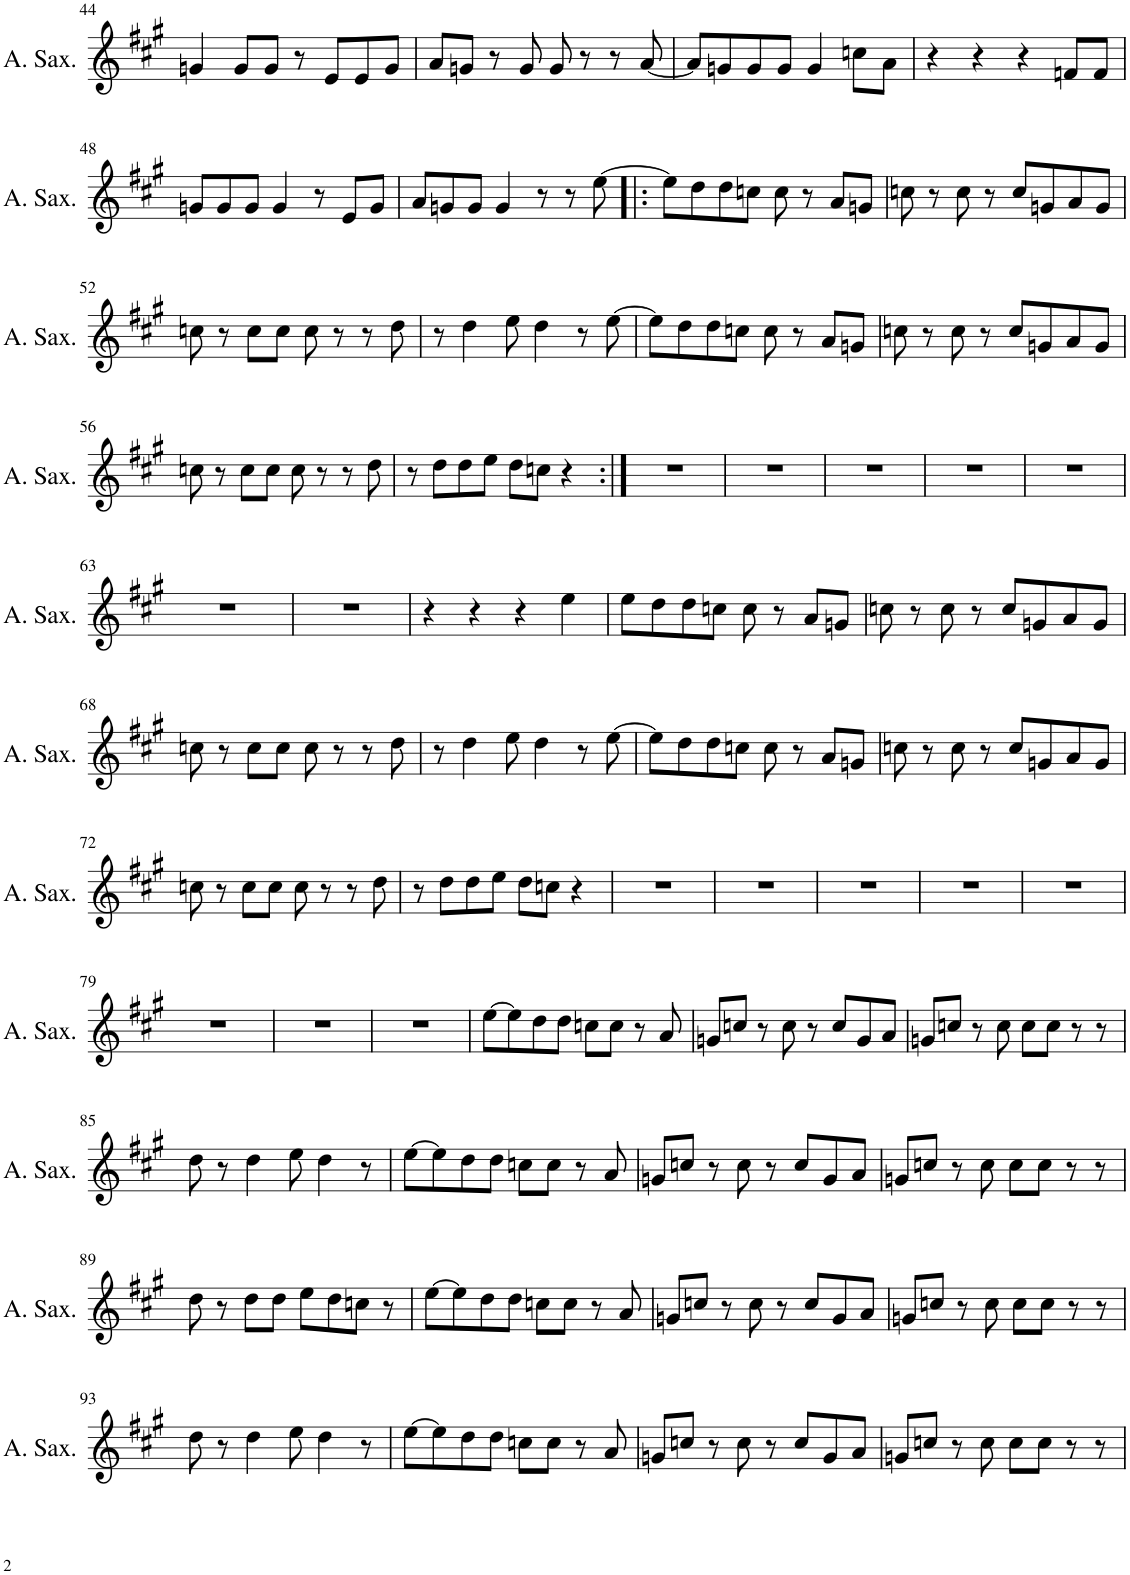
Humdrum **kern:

**kern
*part1
*staff1
*I"Alto Saxophone
*I'A. Sax.
!!LO:PB:g=z
*clefG2
*Trd5c9
*k[f#c#g#]
*M4/4
=44
4gn/
8g/L
8g/J
8r
8e/L
8e/
8g/J
=45
8a/L
8gn/J
8r
8g/
8g/
8r
8r
[8a/
=46
8a/L]
8gn/
8g/
8g/J
4g/
8ccn\L
8a\J
=47
4r
4r
4r
8fn/L
8f/J
!!LO:LB:g=z
=48
8gn/L
8g/
8g/J
4g/
8r
8e/L
8g/J
=49
8a/L
8gn/
8g/J
4g/
8r
8r
[8ee\
=50!|:
8ee\L]
8dd\
8dd\
8ccn\J
8cc\
8r
8a/L
8gn/J
=51
8ccn\
8r
8cc\
8r
8cc/L
8gn/
8a/
8g/J
!!LO:LB:g=z
=52
8ccn\
8r
8cc\L
8cc\J
8cc\
8r
8r
8dd\
=53
8r
4dd\
8ee\
4dd\
8r
[8ee\
=54
8ee\L]
8dd\
8dd\
8ccn\J
8cc\
8r
8a/L
8gn/J
=55
8ccn\
8r
8cc\
8r
8cc/L
8gn/
8a/
8g/J
!!LO:LB:g=z
=56
8ccn\
8r
8cc\L
8cc\J
8cc\
8r
8r
8dd\
=57
8r
8dd\L
8dd\
8ee\J
8dd\L
8ccn\J
4r
=58:|!
1r
=59
1r
=60
1r
=61
1r
=62
1r
!!LO:LB:g=z
=63
1r
=64
1r
=65
4r
4r
4r
4ee\
=66
8ee\L
8dd\
8dd\
8ccn\J
8cc\
8r
8a/L
8gn/J
=67
8ccn\
8r
8cc\
8r
8cc/L
8gn/
8a/
8g/J
!!LO:LB:g=z
=68
8ccn\
8r
8cc\L
8cc\J
8cc\
8r
8r
8dd\
=69
8r
4dd\
8ee\
4dd\
8r
[8ee\
=70
8ee\L]
8dd\
8dd\
8ccn\J
8cc\
8r
8a/L
8gn/J
=71
8ccn\
8r
8cc\
8r
8cc/L
8gn/
8a/
8g/J
!!LO:LB:g=z
=72
8ccn\
8r
8cc\L
8cc\J
8cc\
8r
8r
8dd\
=73
8r
8dd\L
8dd\
8ee\J
8dd\L
8ccn\J
4r
=74
1r
=75
1r
=76
1r
=77
1r
=78
1r
!!LO:LB:g=z
=79
1r
=80
1r
=81
1r
=82
[8ee\L
8ee\]
8dd\
8dd\J
8ccn\L
8cc\J
8r
8a/
=83
8gn/L
8ccn/J
8r
8cc\
8r
8cc/L
8g/
8a/J
=84
8gn/L
8ccn/J
8r
8cc\
8cc\L
8cc\J
8r
8r
!!LO:LB:g=z
=85
8dd\
8r
4dd\
8ee\
4dd\
8r
=86
[8ee\L
8ee\]
8dd\
8dd\J
8ccn\L
8cc\J
8r
8a/
=87
8gn/L
8ccn/J
8r
8cc\
8r
8cc/L
8g/
8a/J
=88
8gn/L
8ccn/J
8r
8cc\
8cc\L
8cc\J
8r
8r
!!LO:LB:g=z
=89
8dd\
8r
8dd\L
8dd\J
8ee\L
8dd\
8ccn\J
8r
=90
[8ee\L
8ee\]
8dd\
8dd\J
8ccn\L
8cc\J
8r
8a/
=91
8gn/L
8ccn/J
8r
8cc\
8r
8cc/L
8g/
8a/J
=92
8gn/L
8ccn/J
8r
8cc\
8cc\L
8cc\J
8r
8r
!!LO:LB:g=z
=93
8dd\
8r
4dd\
8ee\
4dd\
8r
=94
[8ee\L
8ee\]
8dd\
8dd\J
8ccn\L
8cc\J
8r
8a/
=95
8gn/L
8ccn/J
8r
8cc\
8r
8cc/L
8g/
8a/J
=96
8gn/L
8ccn/J
8r
8cc\
8cc\L
8cc\J
8r
8r
=
*-
